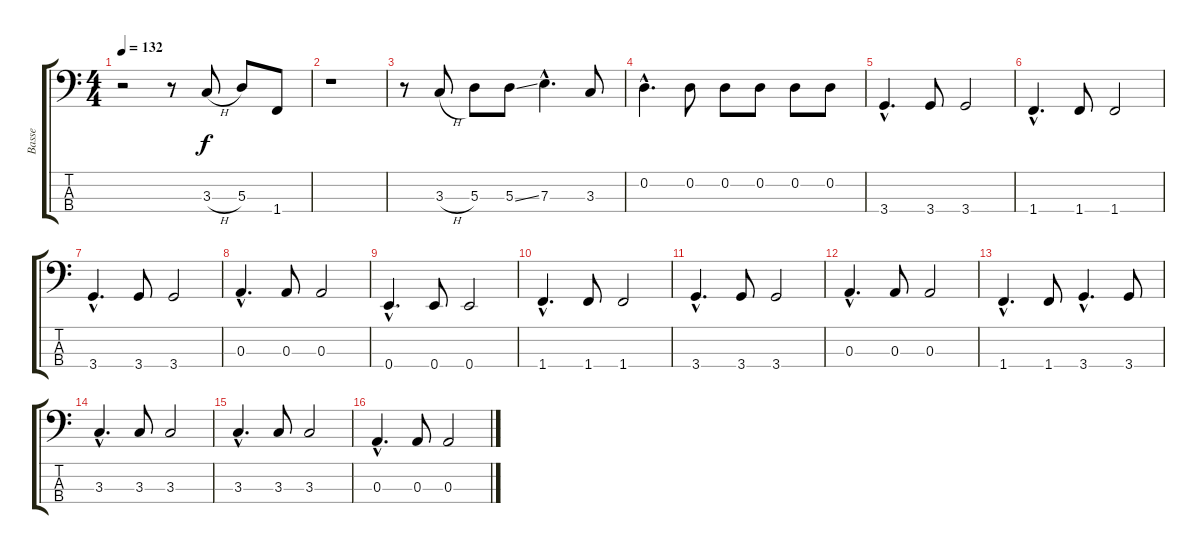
\track ("Basse" "Basse") {instrument electricbassfinger}
\staff {score tabs}
\tuning (G2 D2 A1 E1) {hide}
\ts (4 4)
\tempo 132
\clef f4
\ks c
r.2{dy f} r.8 3.3{h}.8 5.3.8 1.4.8 |
r.1 |
r.8 3.3{h}.8 5.3.8 5.3{ss}.8 7.3{hac}.4{d} 3.3.8 |
0.2{hac}.4{d} 0.2.8 0.2.8 0.2.8 0.2.8 0.2.8 |
3.4{hac}.4{d} 3.4.8 3.4.2 |
1.4{hac}.4{d} 1.4.8 1.4.2 |
3.4{hac}.4{d} 3.4.8 3.4.2 |
0.3{hac}.4{d} 0.3.8 0.3.2 |
0.4{hac}.4{d} 0.4.8 0.4.2 |
1.4{hac}.4{d} 1.4.8 1.4.2 |
3.4{hac}.4{d} 3.4.8 3.4.2 |
0.3{hac}.4{d} 0.3.8 0.3.2 |
1.4{hac}.4{d} 1.4.8 3.4{hac}.4{d} 3.4.8 |
3.3{hac}.4{d} 3.3.8 3.3.2 |
3.3{hac}.4{d} 3.3.8 3.3.2 |
0.3{hac}.4{d} 0.3.8 0.3.2
